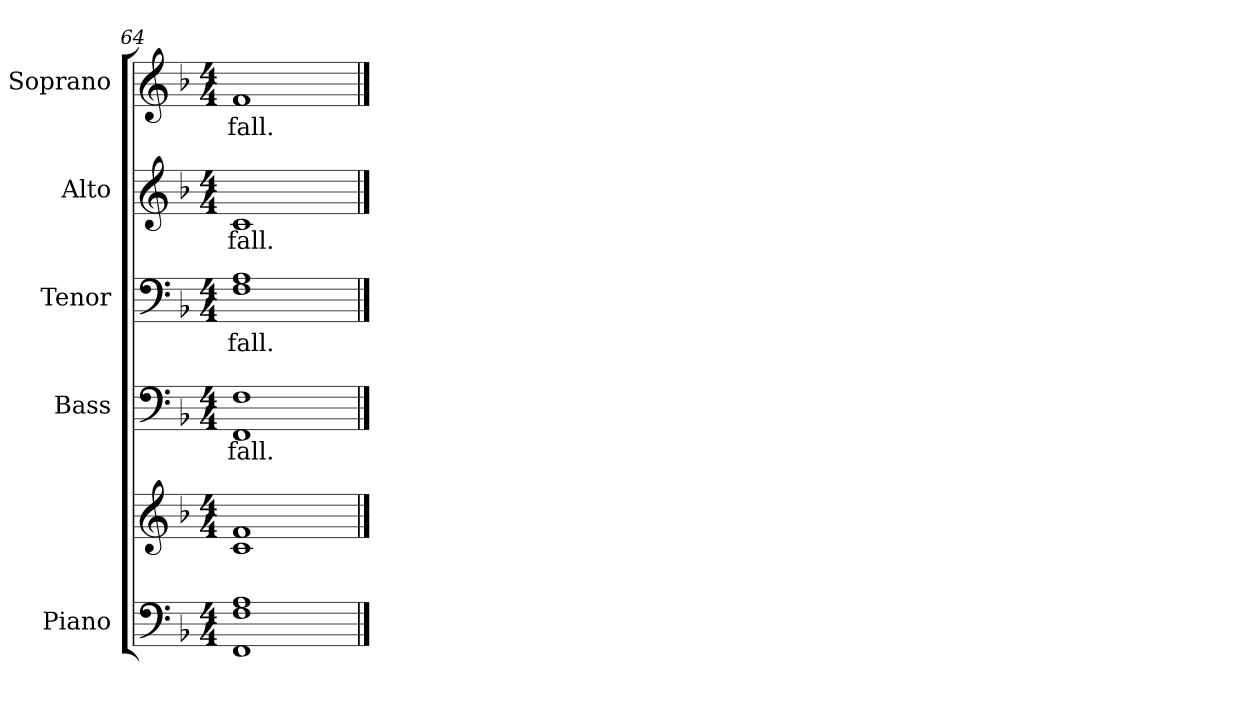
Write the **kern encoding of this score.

**kern	**kern	**kern	**text	**kern	**text	**kern	**text	**kern	**text
*part5	*part5	*part4	*part4	*part3	*part3	*part2	*part2	*part1	*part1
*staff6	*staff5	*staff4	*staff4	*staff3	*staff3	*staff2	*staff2	*staff1	*staff1
*I"Piano	*	*I"Bass	*	*I"Tenor	*	*I"Alto	*	*I"Soprano	*
*I'Pno.	*	*I'B.	*	*I'T.	*	*I'A.	*	*I'S.	*
*clefF4	*clefG2	*clefF4	*	*clefF4	*	*clefG2	*	*clefG2	*
*k[b-]	*k[b-]	*k[b-]	*	*k[b-]	*	*k[b-]	*	*k[b-]	*
*F:	*F:	*F:	*	*F:	*	*F:	*	*F:	*
*M4/4	*M4/4	*M4/4	*	*M4/4	*	*M4/4	*	*M4/4	*
=64	=64	=64	=64	=64	=64	=64	=64	=64	=64
*	*^	*	*	*	*	*	*	*	*
!	!	!	!	!LO:LY:b:color=#000000	!	!	!	!	!	!
!	!	!	!	!	!	!LO:LY:b:color=#000000	!	!	!	!
!	!	!	!	!	!	!	!	!LO:LY:b:color=#000000	!	!
!	!	!	!	!	!	!	!	!	!	!LO:LY:b:color=#000000
1FFi 1Fi 1Ai	1ci 1fi	2ryy	1FFi 1Fi	fall.	1Fi 1Ai	fall.	1ci	fall.	1fi	fall.
.	.	2ryy	.	.	.	.	.	.	.	.
*	*v	*v	*	*	*	*	*	*	*	*
==	==	==	==	==	==	==	==	==	==
*-	*-	*-	*-	*-	*-	*-	*-	*-	*-
